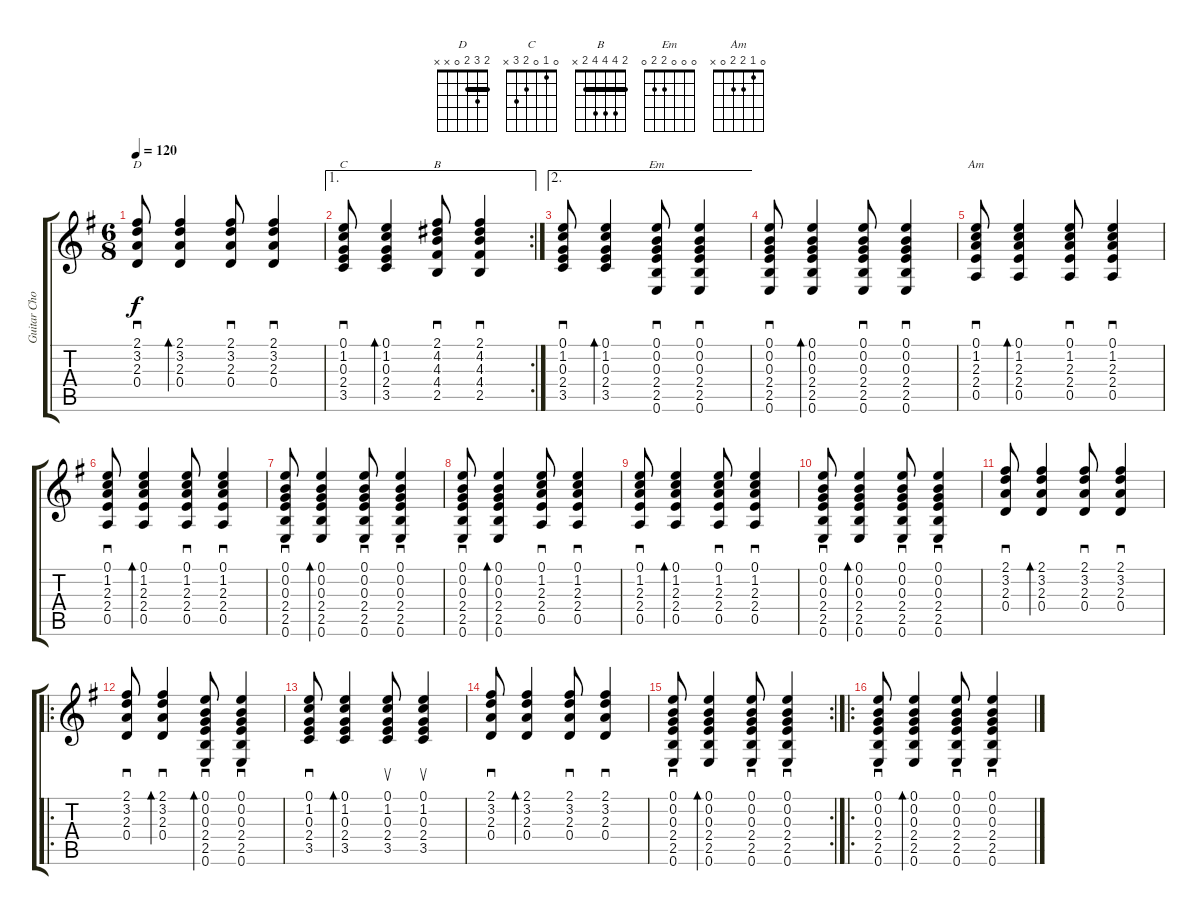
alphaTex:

\track ("Guitar Chord" "Guitar Cho") {instrument acousticguitarnylon}
\staff {score tabs}
\tuning (E4 B3 G3 D3 A2 E2) {hide}
\chord ("D" 2 3 2 0 x x) {barre 2}
\chord ("C" 0 1 0 2 3 x)
\chord ("B" 2 4 4 4 2 x) {barre 2}
\chord ("Em" 0 0 0 2 2 0)
\chord ("Am" 0 1 2 2 0 x)
\ts (6 8)
\tempo 120
\clef g2
\ks eminor
(2.1 3.2 2.3 0.4).8{sd ch "D" dy f} (2.1 3.2 2.3 0.4).4{bd 480} (2.1 3.2 2.3 0.4).8{sd} (2.1 3.2 2.3 0.4).4{sd} |
\ae 1
\rc 2
(0.1 1.2 0.3 2.4 3.5).8{sd ch "C"} (0.1 1.2 0.3 2.4 3.5).4{bd 480} (2.1 4.2 4.3 4.4 2.5).8{sd ch "B"} (2.1 4.2 4.3 4.4 2.5).4{sd} |
\ae 2
(0.1 1.2 0.3 2.4 3.5).8{sd} (0.1 1.2 0.3 2.4 3.5).4{bd 480} (0.1 0.2 0.3 2.4 2.5 0.6).8{sd ch "Em"} (0.1 0.2 0.3 2.4 2.5 0.6).4{sd} |
(0.1 0.2 0.3 2.4 2.5 0.6).8{sd} (0.1 0.2 0.3 2.4 2.5 0.6).4{bd 480} (0.1 0.2 0.3 2.4 2.5 0.6).8{sd} (0.1 0.2 0.3 2.4 2.5 0.6).4{sd} |
(0.1 1.2 2.3 2.4 0.5).8{sd ch "Am"} (0.1 1.2 2.3 2.4 0.5).4{bd 480} (0.1 1.2 2.3 2.4 0.5).8{sd} (0.1 1.2 2.3 2.4 0.5).4{sd} |
(0.1 1.2 2.3 2.4 0.5).8{sd} (0.1 1.2 2.3 2.4 0.5).4{bd 480} (0.1 1.2 2.3 2.4 0.5).8{sd} (0.1 1.2 2.3 2.4 0.5).4{sd} |
(0.1 0.2 0.3 2.4 2.5 0.6).8{sd} (0.1 0.2 0.3 2.4 2.5 0.6).4{bd 480} (0.1 0.2 0.3 2.4 2.5 0.6).8{sd} (0.1 0.2 0.3 2.4 2.5 0.6).4{sd} |
(0.1 0.2 0.3 2.4 2.5 0.6).8{sd} (0.1 0.2 0.3 2.4 2.5 0.6).4{bd 480} (0.1 1.2 2.3 2.4 0.5).8{sd} (0.1 1.2 2.3 2.4 0.5).4{sd} |
(0.1 1.2 2.3 2.4 0.5).8{sd} (0.1 1.2 2.3 2.4 0.5).4{bd 480} (0.1 1.2 2.3 2.4 0.5).8{sd} (0.1 1.2 2.3 2.4 0.5).4{sd} |
(0.1 0.2 0.3 2.4 2.5 0.6).8{sd} (0.1 0.2 0.3 2.4 2.5 0.6).4{bd 480} (0.1 0.2 0.3 2.4 2.5 0.6).8{sd} (0.1 0.2 0.3 2.4 2.5 0.6).4{sd} |
(2.1 3.2 2.3 0.4).8{sd} (2.1 3.2 2.3 0.4).4{bd 480} (2.1 3.2 2.3 0.4).8{sd} (2.1 3.2 2.3 0.4).4{sd} |
\ro
(2.1 3.2 2.3 0.4).8{sd} (2.1 3.2 2.3 0.4).4{sd bd 480} (0.1 0.2 0.3 2.4 2.5 0.6).8{sd bd 480} (0.1 0.2 0.3 2.4 2.5 0.6).4{sd} |
(0.1 1.2 0.3 2.4 3.5).8{sd} (0.1 1.2 0.3 2.4 3.5).4{bd 480} (0.1 1.2 0.3 2.4 3.5).8{su} (0.1 1.2 0.3 2.4 3.5).4{su} |
(2.1 3.2 2.3 0.4).8{sd} (2.1 3.2 2.3 0.4).4{bd 480} (2.1 3.2 2.3 0.4).8{sd} (2.1 3.2 2.3 0.4).4{sd} |
\rc 2
(0.1 0.2 0.3 2.4 2.5 0.6).8{sd} (0.1 0.2 0.3 2.4 2.5 0.6).4{bd 480} (0.1 0.2 0.3 2.4 2.5 0.6).8{sd} (0.1 0.2 0.3 2.4 2.5 0.6).4{sd} |
\ro
(0.1 0.2 0.3 2.4 2.5 0.6).8{sd} (0.1 0.2 0.3 2.4 2.5 0.6).4{bd 480} (0.1 0.2 0.3 2.4 2.5 0.6).8{sd} (0.1 0.2 0.3 2.4 2.5 0.6).4{sd}
